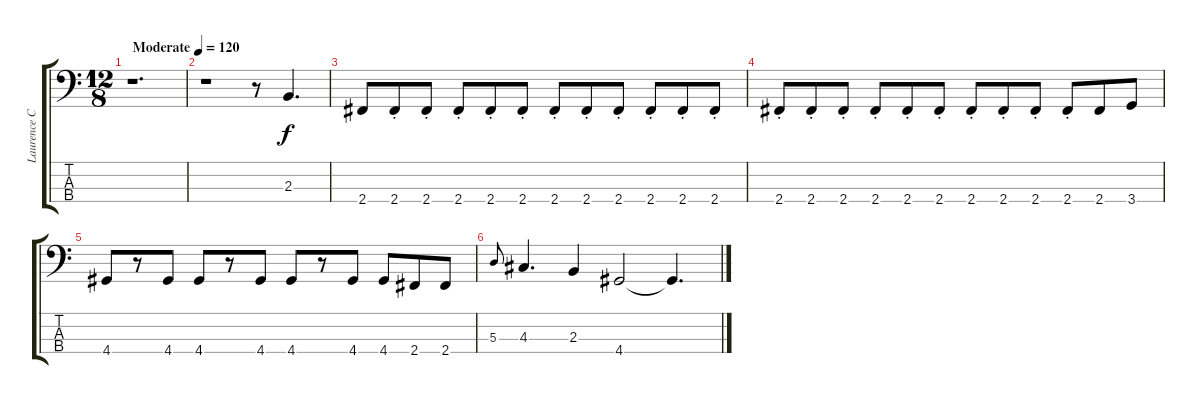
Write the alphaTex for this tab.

\track ("Laurence Cottle" "Laurence C") {instrument electricbassfinger}
\staff {score tabs}
\tuning (G2 D2 A1 E1) {hide}
\ts (12 8)
\tempo (120 "Moderate")
\clef f4
\ks c
r.1{d dy f instrument electricbassfinger} |
r.1 r.8 2.3.4{d} |
2.4.8 2.4{st}.8 2.4{st}.8 2.4{st}.8 2.4{st}.8 2.4{st}.8 2.4{st}.8 2.4{st}.8 2.4{st}.8 2.4{st}.8 2.4{st}.8 2.4{st}.8 |
2.4{st}.8 2.4{st}.8 2.4{st}.8 2.4{st}.8 2.4{st}.8 2.4{st}.8 2.4{st}.8 2.4{st}.8 2.4{st}.8 2.4{st}.8 2.4.8 3.4.8 |
4.4.8 r.8 4.4.8 4.4.8 r.8 4.4.8 4.4.8 r.8 4.4.8 4.4.8 2.4.8 2.4.8 |
5.3.8{gr onbeat} 4.3.4{d} 2.3.4 4.4.2 4.4{t}.4{d}
